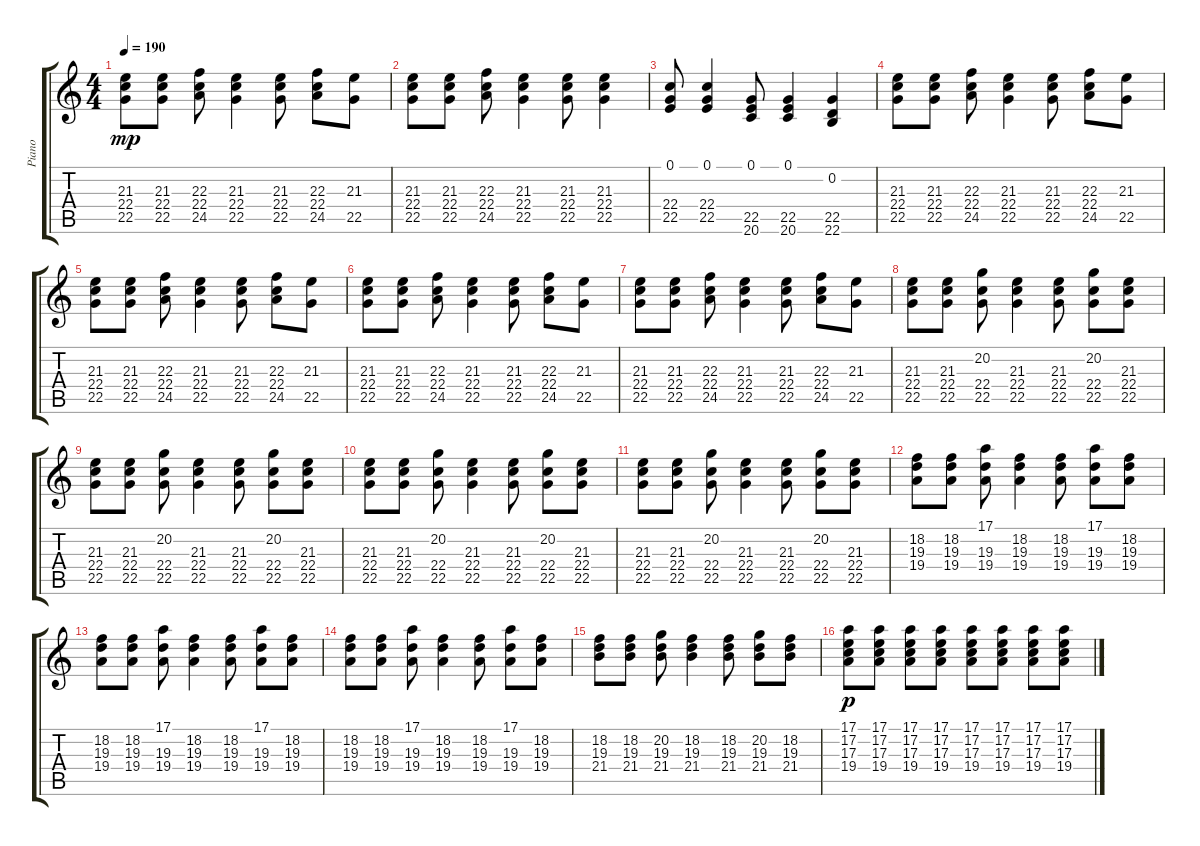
\track ("Piano" "Piano") {instrument brightacousticpiano}
\staff {score tabs}
\tuning (E4 B3 G3 D3 A2 E2) {hide}
\ts (4 4)
\tempo 190
\clef g2
\ks c
(21.3 22.4 22.5).8{dy mp} (21.3 22.4 22.5).8 (22.3 22.4 24.5).8 (21.3 22.4 22.5).4 (21.3 22.4 22.5).8 (22.3 22.4 24.5).8 (21.3 22.5).8 |
(21.3 22.4 22.5).8 (21.3 22.4 22.5).8 (22.3 22.4 24.5).8 (21.3 22.4 22.5).4 (21.3 22.4 22.5).8 (21.3 22.4 22.5).4 |
(0.1 22.4 22.5).8 (0.1 22.4 22.5).4 (0.1 22.5 20.6).8 (0.1 22.5 20.6).4 (0.2 22.5 22.6).4 |
(21.3 22.4 22.5).8 (21.3 22.4 22.5).8 (22.3 22.4 24.5).8 (21.3 22.4 22.5).4 (21.3 22.4 22.5).8 (22.3 22.4 24.5).8 (21.3 22.5).8 |
(21.3 22.4 22.5).8 (21.3 22.4 22.5).8 (22.3 22.4 24.5).8 (21.3 22.4 22.5).4 (21.3 22.4 22.5).8 (22.3 22.4 24.5).8 (21.3 22.5).8 |
(21.3 22.4 22.5).8 (21.3 22.4 22.5).8 (22.3 22.4 24.5).8 (21.3 22.4 22.5).4 (21.3 22.4 22.5).8 (22.3 22.4 24.5).8 (21.3 22.5).8 |
(21.3 22.4 22.5).8 (21.3 22.4 22.5).8 (22.3 22.4 24.5).8 (21.3 22.4 22.5).4 (21.3 22.4 22.5).8 (22.3 22.4 24.5).8 (21.3 22.5).8 |
(21.3 22.4 22.5).8 (21.3 22.4 22.5).8 (20.2 22.4 22.5).8 (21.3 22.4 22.5).4 (21.3 22.4 22.5).8 (20.2 22.4 22.5).8 (21.3 22.4 22.5).8 |
(21.3 22.4 22.5).8 (21.3 22.4 22.5).8 (20.2 22.4 22.5).8 (21.3 22.4 22.5).4 (21.3 22.4 22.5).8 (20.2 22.4 22.5).8 (21.3 22.4 22.5).8 |
(21.3 22.4 22.5).8 (21.3 22.4 22.5).8 (20.2 22.4 22.5).8 (21.3 22.4 22.5).4 (21.3 22.4 22.5).8 (20.2 22.4 22.5).8 (21.3 22.4 22.5).8 |
(21.3 22.4 22.5).8 (21.3 22.4 22.5).8 (20.2 22.4 22.5).8 (21.3 22.4 22.5).4 (21.3 22.4 22.5).8 (20.2 22.4 22.5).8 (21.3 22.4 22.5).8 |
(18.2 19.3 19.4).8 (18.2 19.3 19.4).8 (17.1 19.3 19.4).8 (18.2 19.3 19.4).4 (18.2 19.3 19.4).8 (17.1 19.3 19.4).8 (18.2 19.3 19.4).8 |
(18.2 19.3 19.4).8 (18.2 19.3 19.4).8 (17.1 19.3 19.4).8 (18.2 19.3 19.4).4 (18.2 19.3 19.4).8 (17.1 19.3 19.4).8 (18.2 19.3 19.4).8 |
(18.2 19.3 19.4).8 (18.2 19.3 19.4).8 (17.1 19.3 19.4).8 (18.2 19.3 19.4).4 (18.2 19.3 19.4).8 (17.1 19.3 19.4).8 (18.2 19.3 19.4).8 |
(18.2 19.3 21.4).8 (18.2 19.3 21.4).8 (20.2 19.3 21.4).8 (18.2 19.3 21.4).4 (18.2 19.3 21.4).8 (20.2 19.3 21.4).8 (18.2 19.3 21.4).8 |
(17.1 17.2 17.3 19.4).8{dy p} (17.1 17.2 17.3 19.4).8 (17.1 17.2 17.3 19.4).8 (17.1 17.2 17.3 19.4).8 (17.1 17.2 17.3 19.4).8 (17.1 17.2 17.3 19.4).8 (17.1 17.2 17.3 19.4).8 (17.1 17.2 17.3 19.4).8
